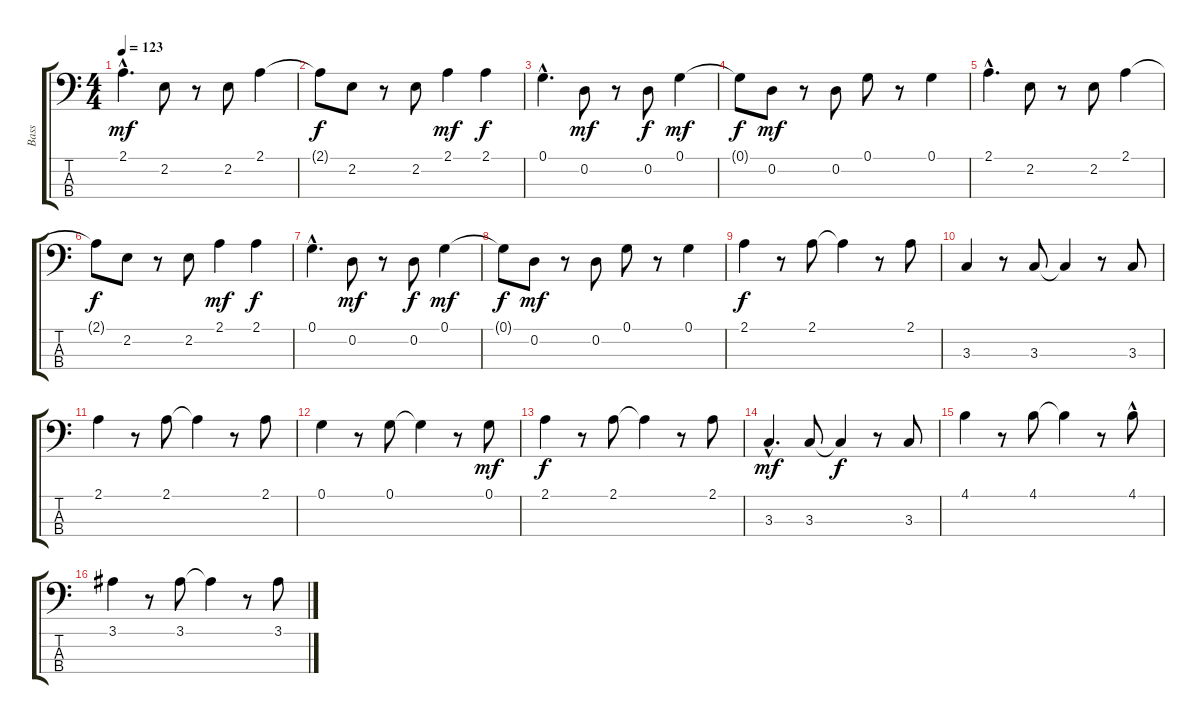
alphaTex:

\track ("Bass" "Bass") {instrument electricbassfinger}
\staff {score tabs}
\tuning (G2 D2 A1 E1) {hide}
\ts (4 4)
\tempo 123
\clef f4
\ks c
2.1{hac}.4{d dy mf} 2.2.8 r.8 2.2.8 2.1.4 |
2.1{t}.8{dy f} 2.2.8 r.8 2.2.8 2.1.4{dy mf} 2.1.4{dy f} |
0.1{hac}.4{d} 0.2.8{dy mf} r.8 0.2.8{dy f} 0.1.4{dy mf} |
0.1{t}.8{dy f} 0.2.8{dy mf} r.8 0.2.8 0.1.8 r.8 0.1.4 |
2.1{hac}.4{d} 2.2.8 r.8 2.2.8 2.1.4 |
2.1{t}.8{dy f} 2.2.8 r.8 2.2.8 2.1.4{dy mf} 2.1.4{dy f} |
0.1{hac}.4{d} 0.2.8{dy mf} r.8 0.2.8{dy f} 0.1.4{dy mf} |
0.1{t}.8{dy f} 0.2.8{dy mf} r.8 0.2.8 0.1.8 r.8 0.1.4 |
2.1.4{dy f} r.8 2.1.8 2.1{t}.4 r.8 2.1.8 |
3.3.4 r.8 3.3.8 3.3{t}.4 r.8 3.3.8 |
2.1.4 r.8 2.1.8 2.1{t}.4 r.8 2.1.8 |
0.1.4 r.8 0.1.8 0.1{t}.4 r.8 0.1.8{dy mf} |
2.1.4{dy f} r.8 2.1.8 2.1{t}.4 r.8 2.1.8 |
3.3{hac}.4{d dy mf} 3.3.8 3.3{t}.4{dy f} r.8 3.3.8 |
4.1.4 r.8 4.1.8 4.1{t}.4 r.8 4.1{hac}.8 |
3.1.4 r.8 3.1.8 3.1{t}.4 r.8 3.1.8
